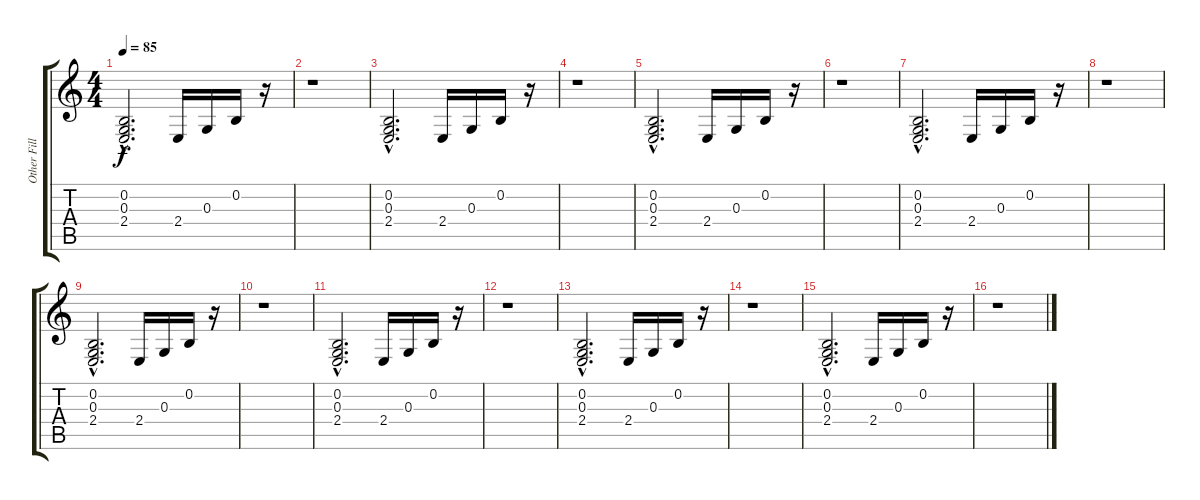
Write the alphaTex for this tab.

\track ("Other Fills" "Other Fill") {instrument synthbrass2}
\staff {score tabs}
\tuning (E4 B3 G3 D3 A2 E2) {hide}
\ts (4 4)
\tempo 85
\clef g2
\ks c
(0.2{hac} 0.3{hac} 2.4{hac}).2{d dy f} 2.4.16 0.3.16 0.2.16 r.16 |
r.1 |
(0.2{hac} 0.3{hac} 2.4{hac}).2{d} 2.4.16 0.3.16 0.2.16 r.16 |
r.1 |
(0.2{hac} 0.3{hac} 2.4{hac}).2{d} 2.4.16 0.3.16 0.2.16 r.16 |
r.1 |
(0.2{hac} 0.3{hac} 2.4{hac}).2{d} 2.4.16 0.3.16 0.2.16 r.16 |
r.1 |
(0.2{hac} 0.3{hac} 2.4{hac}).2{d} 2.4.16 0.3.16 0.2.16 r.16 |
r.1 |
(0.2{hac} 0.3{hac} 2.4{hac}).2{d} 2.4.16 0.3.16 0.2.16 r.16 |
r.1 |
(0.2{hac} 0.3{hac} 2.4{hac}).2{d} 2.4.16 0.3.16 0.2.16 r.16 |
r.1 |
(0.2{hac} 0.3{hac} 2.4{hac}).2{d volume 5} 2.4.16 0.3.16 0.2.16 r.16 |
r.1
